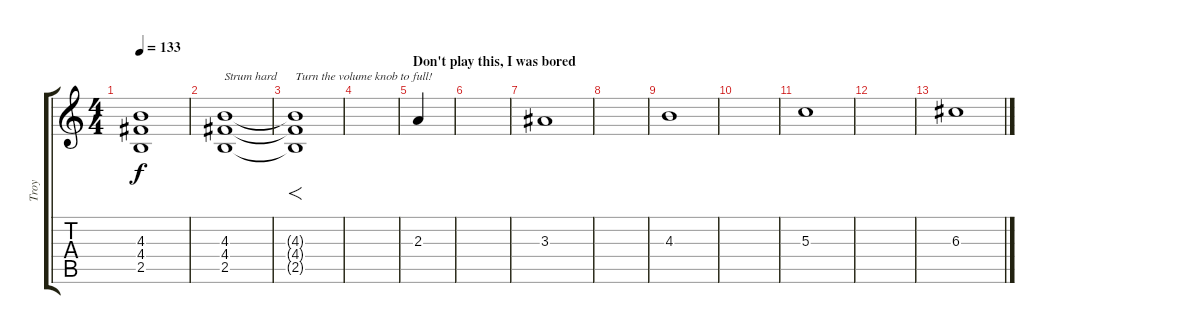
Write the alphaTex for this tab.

\track ("Troy" "Troy") {instrument distortionguitar}
\staff {score tabs}
\tuning (E4 B3 G3 D3 A2 E2) {hide}
\ts (4 4)
\tempo 133
\clef g2
\ks c
(4.3{t} 4.4{t} 2.5{t}).1{dy f volume 0} |
(4.3 4.4 2.5).1{txt "Strum hard"} |
(4.3{t} 4.4{t} 2.5{t}).1{f txt "Turn the volume knob to full!" volume 16} |
|
\section ("" "Don't play this, I was bored")
2.3.4{volume 11 instrument applause} |
|
3.3.1 |
|
4.3.1 |
|
5.3.1 |
|
6.3.1
